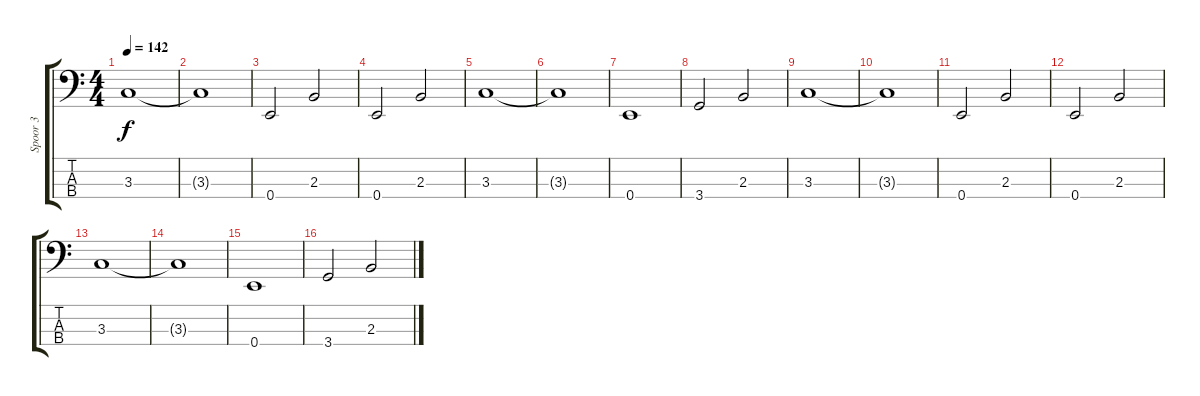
\track ("Spoor 3" "Spoor 3") {instrument electricbassfinger}
\staff {score tabs}
\tuning (G2 D2 A1 E1) {hide}
\ts (4 4)
\tempo 142
\clef f4
\ks c
3.3.1{dy f} |
3.3{t}.1 |
0.4.2 2.3.2 |
0.4.2 2.3.2 |
3.3.1 |
3.3{t}.1 |
0.4.1 |
3.4.2 2.3.2 |
3.3.1 |
3.3{t}.1 |
0.4.2 2.3.2 |
0.4.2 2.3.2 |
3.3.1 |
3.3{t}.1 |
0.4.1 |
3.4.2 2.3.2
